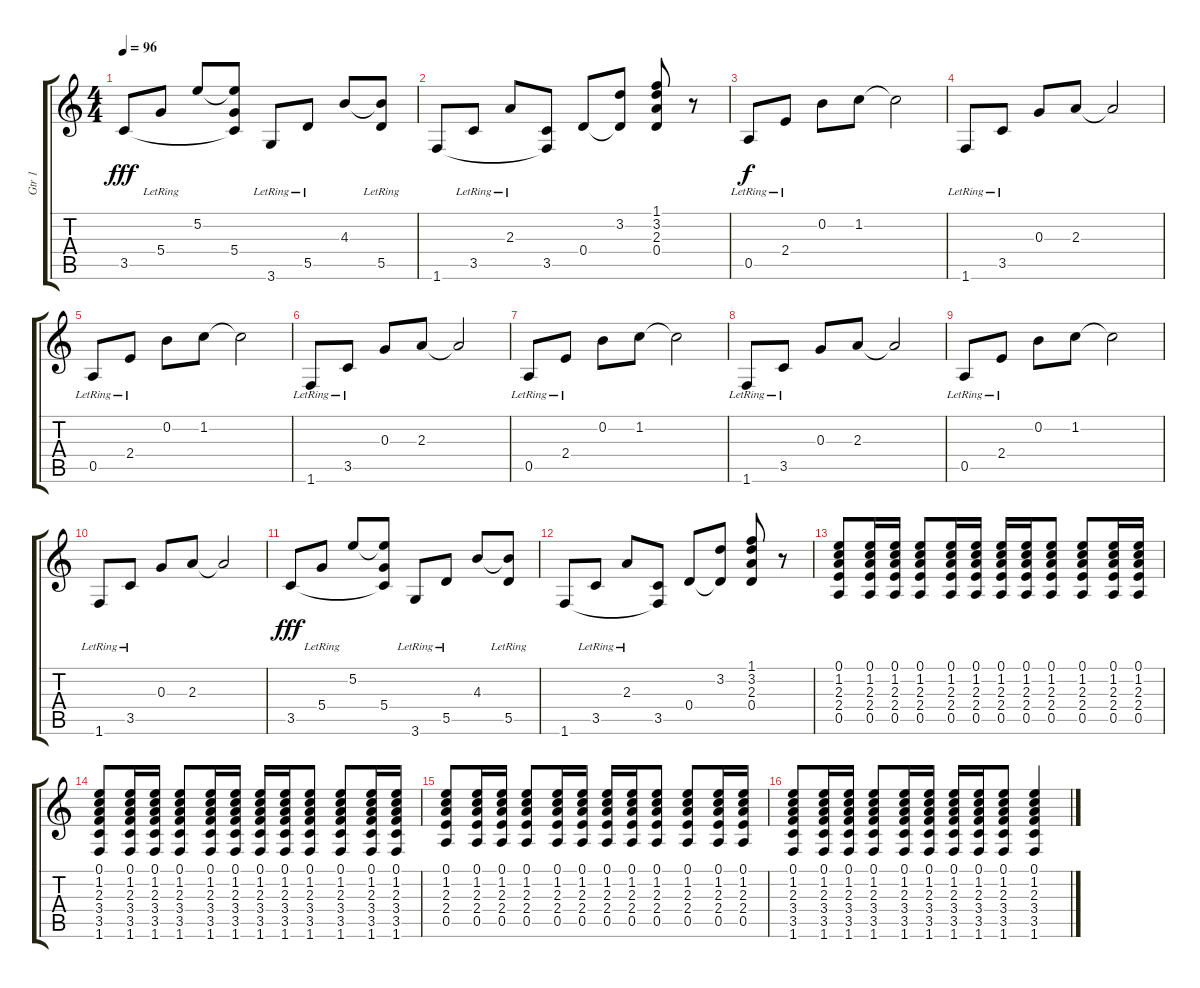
\track ("Gtr 1" "Gtr 1") {instrument electricguitarclean}
\staff {score tabs}
\tuning (E4 B3 G3 D3 A2 E2) {hide}
\ts (4 4)
\tempo 96
\clef g2
\ks c
3.5.8{dy fff} 5.4{lr}.8 5.2.8 (5.2{t} 5.4 3.5{t}).8 3.6{lr}.8 5.5{lr}.8 4.3.8 (4.3{t} 5.5{lr}).8 |
1.6.8 3.5{lr}.8 2.3{lr}.8 (3.5 1.6{t}).8 0.4.8 (3.2 0.4{t}).8 (1.1 3.2 2.3 0.4).8 r.8 |
0.5{lr}.8{dy f} 2.4{lr}.8 0.2.8 1.2.8 1.2{t}.2 |
1.6{lr}.8 3.5{lr}.8 0.3.8 2.3.8 2.3{t}.2 |
0.5{lr}.8 2.4{lr}.8 0.2.8 1.2.8 1.2{t}.2 |
1.6{lr}.8 3.5{lr}.8 0.3.8 2.3.8 2.3{t}.2 |
0.5{lr}.8 2.4{lr}.8 0.2.8 1.2.8 1.2{t}.2 |
1.6{lr}.8 3.5{lr}.8 0.3.8 2.3.8 2.3{t}.2 |
0.5{lr}.8 2.4{lr}.8 0.2.8 1.2.8 1.2{t}.2 |
1.6{lr}.8 3.5{lr}.8 0.3.8 2.3.8 2.3{t}.2 |
3.5.8{dy fff} 5.4{lr}.8 5.2.8 (5.2{t} 5.4 3.5{t}).8 3.6{lr}.8 5.5{lr}.8 4.3.8 (4.3{t} 5.5{lr}).8 |
1.6.8 3.5{lr}.8 2.3{lr}.8 (3.5 1.6{t}).8 0.4.8 (3.2 0.4{t}).8 (1.1 3.2 2.3 0.4).8 r.8 |
(0.1 1.2 2.3 2.4 0.5).8 (0.1 1.2 2.3 2.4 0.5).16 (0.1 1.2 2.3 2.4 0.5).16 (0.1 1.2 2.3 2.4 0.5).8 (0.1 1.2 2.3 2.4 0.5).16 (0.1 1.2 2.3 2.4 0.5).16 (0.1 1.2 2.3 2.4 0.5).16 (0.1 1.2 2.3 2.4 0.5).16 (0.1 1.2 2.3 2.4 0.5).8 (0.1 1.2 2.3 2.4 0.5).8 (0.1 1.2 2.3 2.4 0.5).16 (0.1 1.2 2.3 2.4 0.5).16 |
(0.1 1.2 2.3 3.4 3.5 1.6).8 (0.1 1.2 2.3 3.4 3.5 1.6).16 (0.1 1.2 2.3 3.4 3.5 1.6).16 (0.1 1.2 2.3 3.4 3.5 1.6).8 (0.1 1.2 2.3 3.4 3.5 1.6).16 (0.1 1.2 2.3 3.4 3.5 1.6).16 (0.1 1.2 2.3 3.4 3.5 1.6).16 (0.1 1.2 2.3 3.4 3.5 1.6).16 (0.1 1.2 2.3 3.4 3.5 1.6).8 (0.1 1.2 2.3 3.4 3.5 1.6).8 (0.1 1.2 2.3 3.4 3.5 1.6).16 (0.1 1.2 2.3 3.4 3.5 1.6).16 |
(0.1 1.2 2.3 2.4 0.5).8 (0.1 1.2 2.3 2.4 0.5).16 (0.1 1.2 2.3 2.4 0.5).16 (0.1 1.2 2.3 2.4 0.5).8 (0.1 1.2 2.3 2.4 0.5).16 (0.1 1.2 2.3 2.4 0.5).16 (0.1 1.2 2.3 2.4 0.5).16 (0.1 1.2 2.3 2.4 0.5).16 (0.1 1.2 2.3 2.4 0.5).8 (0.1 1.2 2.3 2.4 0.5).8 (0.1 1.2 2.3 2.4 0.5).16 (0.1 1.2 2.3 2.4 0.5).16 |
(0.1 1.2 2.3 3.4 3.5 1.6).8 (0.1 1.2 2.3 3.4 3.5 1.6).16 (0.1 1.2 2.3 3.4 3.5 1.6).16 (0.1 1.2 2.3 3.4 3.5 1.6).8 (0.1 1.2 2.3 3.4 3.5 1.6).16 (0.1 1.2 2.3 3.4 3.5 1.6).16 (0.1 1.2 2.3 3.4 3.5 1.6).16 (0.1 1.2 2.3 3.4 3.5 1.6).16 (0.1 1.2 2.3 3.4 3.5 1.6).8 (0.1 1.2 2.3 3.4 3.5 1.6).4
